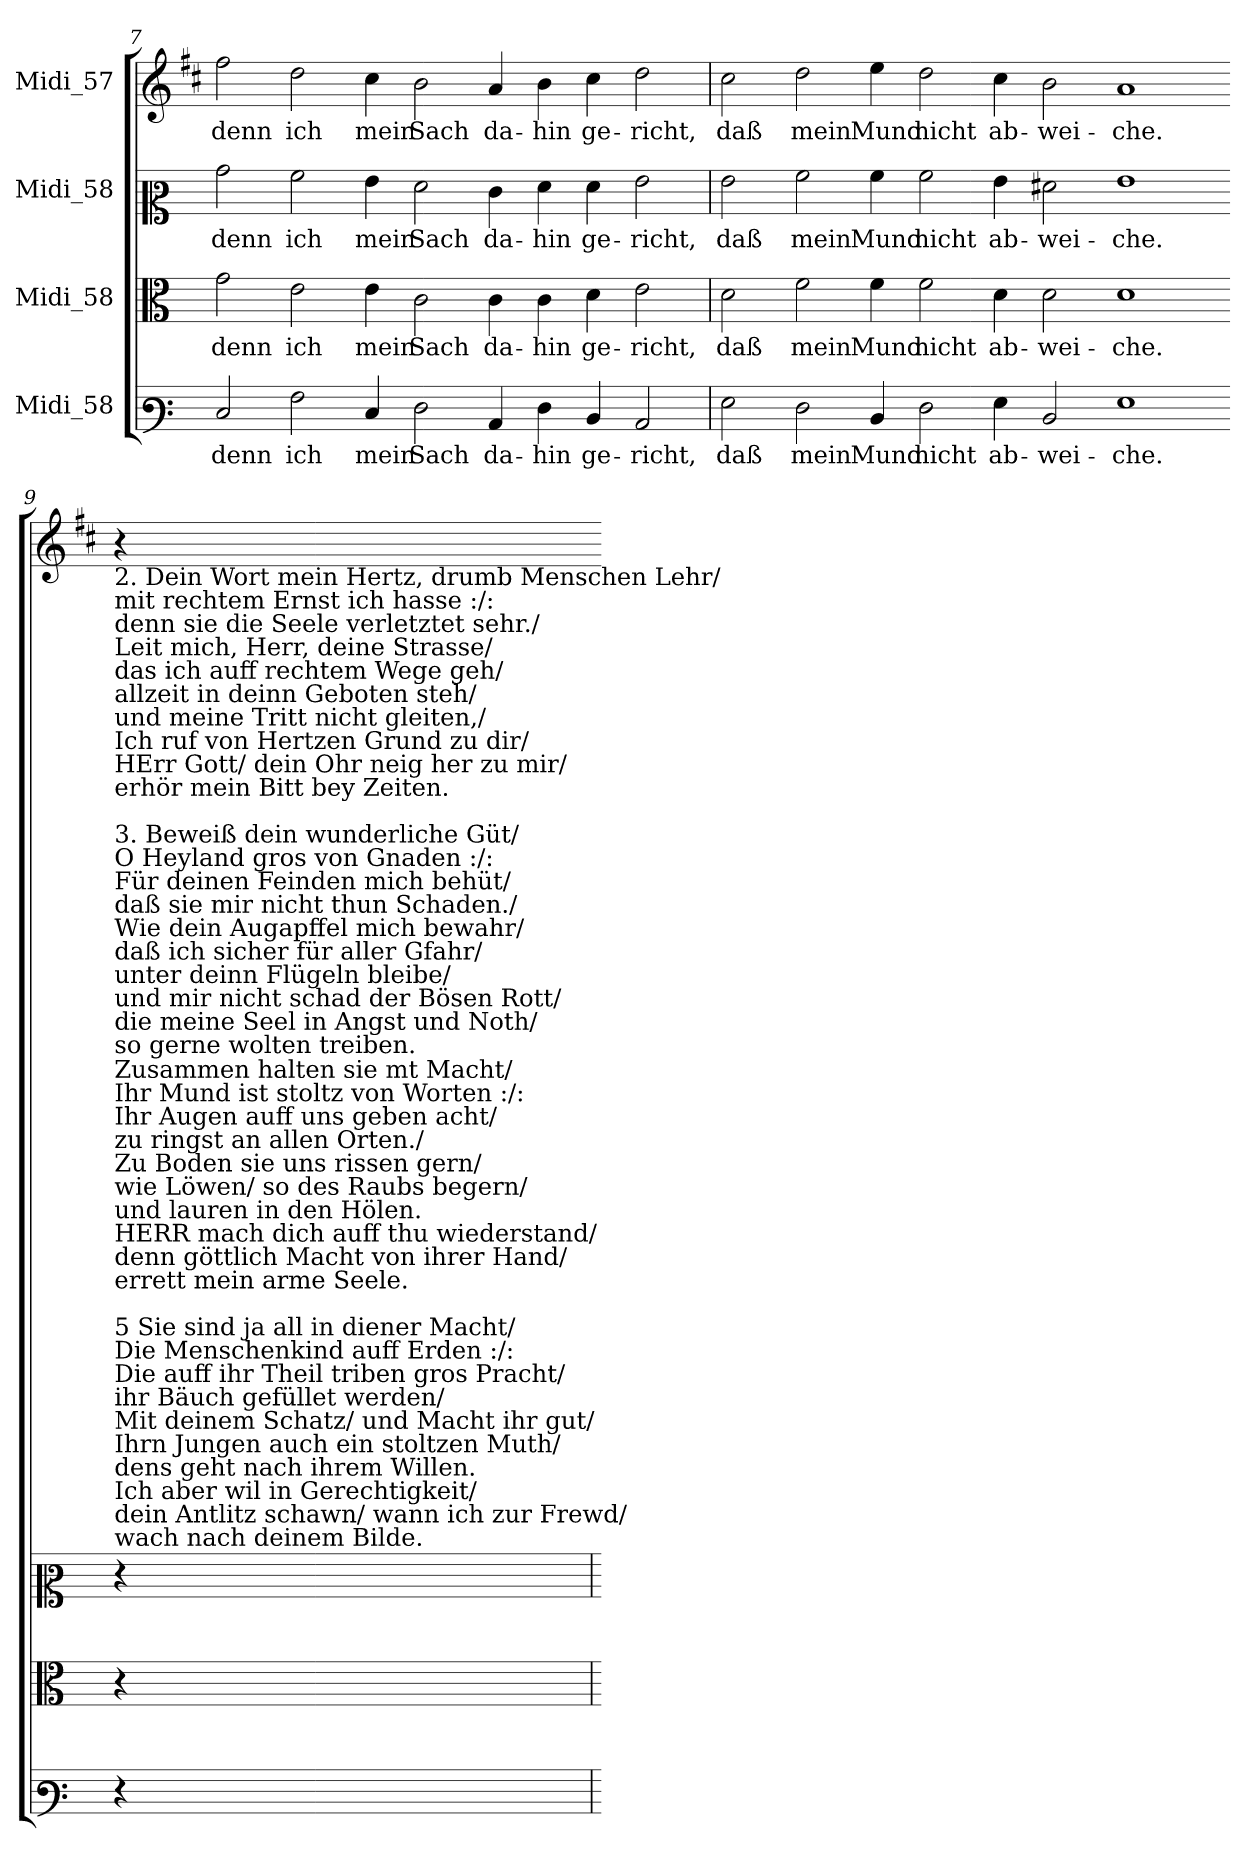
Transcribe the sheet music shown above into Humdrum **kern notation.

**kern	**text	**kern	**text	**kern	**text	**kern	**text
*part4	*part4	*part3	*part3	*part2	*part2	*part1	*part1
*staff4	*staff4	*staff3	*staff3	*staff2	*staff2	*staff1	*staff1
*I"Midi_58	*	*I"Midi_58	*	*I"Midi_58	*	*I"Midi_57	*
*clefF3	*	*clefC3	*	*clefC2	*	*clefG2	*
*	*	*	*	*	*	*ITrd1c2	*
*k[]	*	*k[]	*	*k[]	*	*k[]	*
*C:	*	*C:	*	*C:	*	*C:	*
=7	=7	=7	=7	=7	=7	=7	=7
!	!LO:LY:b	!	!LO:LY:b	!	!LO:LY:b	!	!LO:LY:b
2E	denn	2g	denn	2b	denn	2ee	denn
!	!LO:LY:b	!	!LO:LY:b	!	!LO:LY:b	!	!LO:LY:b
2A	ich	2e	ich	2a	ich	2cc	ich
!	!LO:LY:b	!	!LO:LY:b	!	!LO:LY:b	!	!LO:LY:b
4E	mein	4e	mein	4g	mein	4b	mein
!	!LO:LY:b	!	!LO:LY:b	!	!LO:LY:b	!	!LO:LY:b
2F	Sach	2c	Sach	2f	Sach	2a	Sach
!	!LO:LY:b	!	!LO:LY:b	!	!LO:LY:b	!	!LO:LY:b
4C	da-	4c	da-	4e	da-	4g	da-
!	!LO:LY:b	!	!LO:LY:b	!	!LO:LY:b	!	!LO:LY:b
4F	-hin	4c	-hin	4f	-hin	4a	-hin
!	!LO:LY:b	!	!LO:LY:b	!	!LO:LY:b	!	!LO:LY:b
4D	ge-	4d	ge-	4f	ge-	4b	ge-
!	!LO:LY:b	!	!LO:LY:b	!	!LO:LY:b	!	!LO:LY:b
2C	-richt,	2e	-richt,	2g	-richt,	2cc	-richt,
=8	=8	=8	=8	=8	=8	=8	=8
!	!LO:LY:b	!	!LO:LY:b	!	!LO:LY:b	!	!LO:LY:b
2G	daß	2d	daß	2g	daß	2b	daß
!	!LO:LY:b	!	!LO:LY:b	!	!LO:LY:b	!	!LO:LY:b
2F	mein	2f	mein	2a	mein	2cc	mein
!	!LO:LY:b	!	!LO:LY:b	!	!LO:LY:b	!	!LO:LY:b
4D	Mund	4f	Mund	4a	Mund	4dd	Mund
!	!LO:LY:b	!	!LO:LY:b	!	!LO:LY:b	!	!LO:LY:b
2F	nicht	2f	nicht	2a	nicht	2cc	nicht
!	!LO:LY:b	!	!LO:LY:b	!	!LO:LY:b	!	!LO:LY:b
4G	ab-	4d	ab-	4g	ab-	4b	ab-
!	!LO:LY:b	!	!LO:LY:b	!	!LO:LY:b	!	!LO:LY:b
2D	-wei-	2d	-wei-	2f#X	-wei-	2a	-wei-
!	!LO:LY:b	!	!LO:LY:b	!	!LO:LY:b	!	!LO:LY:b
1G	-che.	1d	-che.	1g	-che.	1g	-che.
!!LO:LB:g=z
=9-	=9-	=9-	=9-	=9-	=9-	=9-	=9-
!	!	!	!	!	!	!LO:TX:b:t=2. Dein Wort mein Hertz, drumb Menschen Lehr/\nmit rechtem Ernst ich hasse &colon;/&colon;\ndenn sie die Seele verletztet sehr./\nLeit mich, Herr, deine Strasse/\ndas ich auff rechtem Wege geh/\nallzeit in deinn Geboten steh/\nund meine Tritt nicht gleiten,/\nIch ruf von Hertzen Grund zu dir/\nHErr Gott/ dein Ohr neig her zu mir/\nerhör mein Bitt bey Zeiten.\n\n3. Beweiß dein wunderliche Güt/\nO Heyland gros von Gnaden &colon;/&colon;\nFür deinen Feinden mich behüt/\ndaß sie mir nicht thun Schaden./\nWie dein Augapffel mich bewahr/\ndaß ich sicher für aller Gfahr/\nunter deinn Flügeln bleibe/\nund mir nicht schad der Bösen Rott/\ndie meine Seel in Angst und Noth/\nso gerne wolten treiben.	!
!	!	!	!	!	!	!LO:TX:b:t=Zusammen halten sie mt Macht/\nIhr Mund ist stoltz von Worten &colon;/&colon;\nIhr Augen auff uns geben acht/\nzu ringst an allen Orten./\nZu Boden sie uns rissen gern/\nwie Löwen/ so des Raubs begern/\nund lauren in den Hölen.\nHERR mach dich auff thu wiederstand/\ndenn göttlich Macht von ihrer Hand/\nerrett mein arme Seele.\n\n5 Sie sind ja all in diener Macht/\nDie Menschenkind auff Erden &colon;/&colon;\nDie auff ihr Theil triben gros Pracht/\nihr Bäuch gefüllet werden/\nMit deinem Schatz/ und Macht ihr gut/\nIhrn Jungen auch ein stoltzen Muth/\ndens geht nach ihrem Willen.\nIch aber wil in Gerechtigkeit/\ndein Antlitz schawn/ wann ich zur Frewd/\nwach nach deinem Bilde.	!
4r	.	4r	.	4r	.	4r	.
=	=-	=	=-	=	=-	=-	=-
*-	*-	*-	*-	*-	*-	*-	*-
